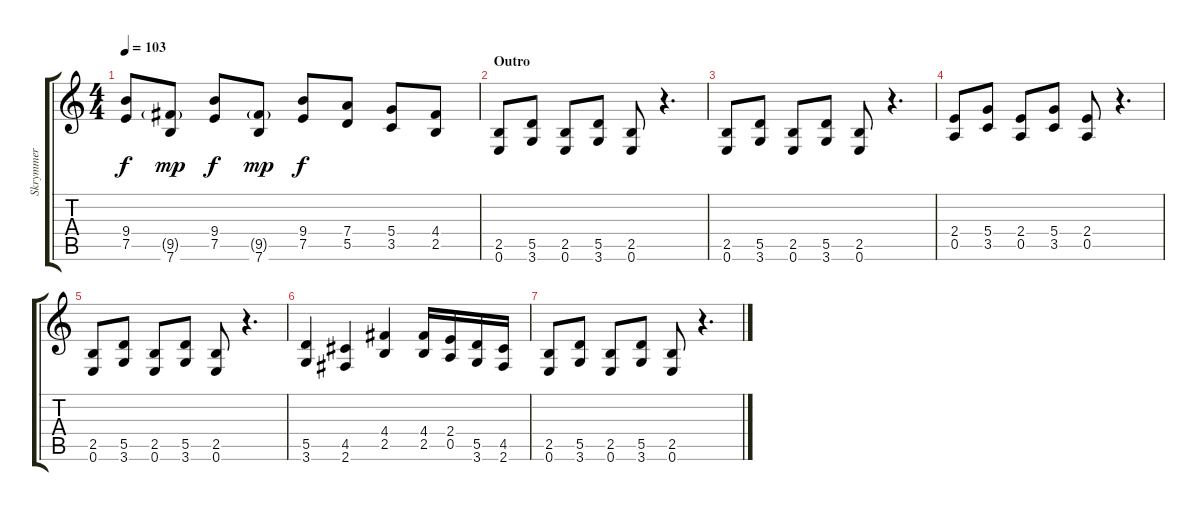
\track ("Skrymmer" "Skrymmer") {instrument distortionguitar}
\staff {score tabs}
\tuning (E4 B3 G3 D3 A2 E2) {hide}
\ts (4 4)
\tempo 103
\clef g2
\ks c
(9.4 7.5).8{dy f} (9.5{g} 7.6).8{dy mp} (9.4 7.5).8{dy f} (9.5{g} 7.6).8{dy mp} (9.4 7.5).8{dy f} (7.4 5.5).8 (5.4 3.5).8 (4.4 2.5).8 |
\section ("" "Outro")
(2.5 0.6).8 (5.5 3.6).8 (2.5 0.6).8 (5.5 3.6).8 (2.5 0.6).8 r.4{d} |
(2.5 0.6).8 (5.5 3.6).8 (2.5 0.6).8 (5.5 3.6).8 (2.5 0.6).8 r.4{d} |
(2.4 0.5).8 (5.4 3.5).8 (2.4 0.5).8 (5.4 3.5).8 (2.4 0.5).8 r.4{d} |
(2.5 0.6).8 (5.5 3.6).8 (2.5 0.6).8 (5.5 3.6).8 (2.5 0.6).8 r.4{d} |
(5.5 3.6).4 (4.5 2.6).4 (4.4 2.5).4 (4.4 2.5).16 (2.4 0.5).16 (5.5 3.6).16 (4.5 2.6).16 |
(2.5 0.6).8 (5.5 3.6).8 (2.5 0.6).8 (5.5 3.6).8 (2.5 0.6).8 r.4{d}
